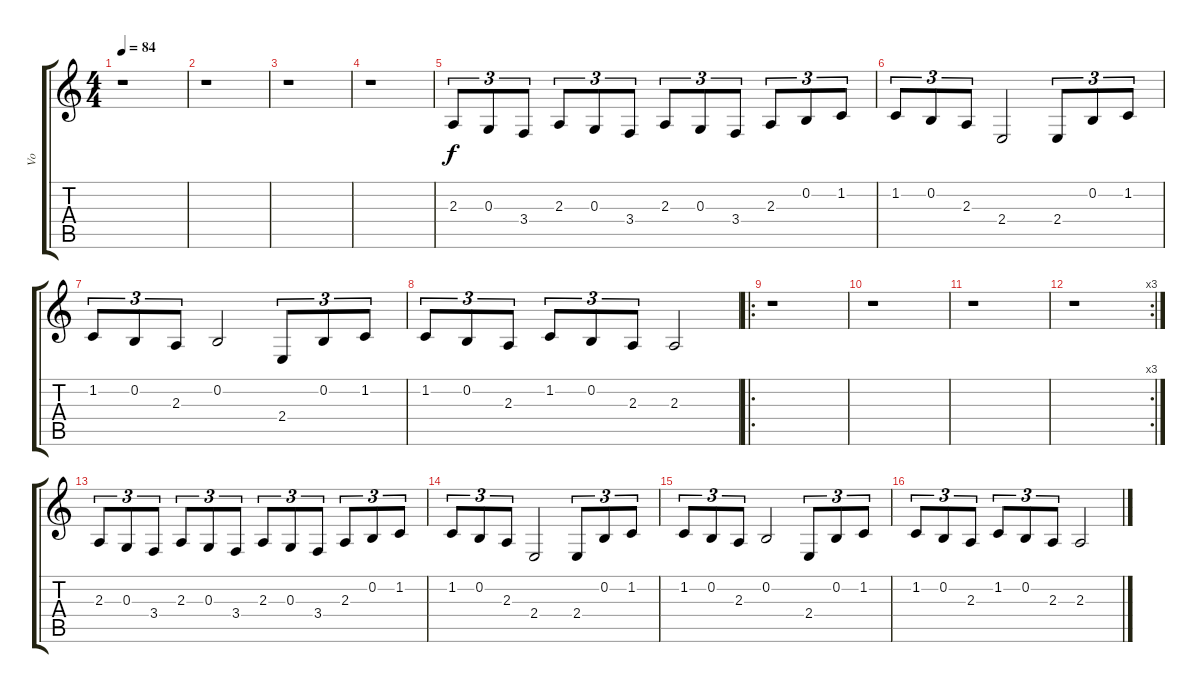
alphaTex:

\track ("Vo" "Vo") {instrument stringensemble1}
\staff {score tabs}
\tuning (E4 B3 G3 D3 A2 E2) {hide}
\ts (4 4)
\tempo 84
\clef g2
\ks c
r.1{dy f instrument stringensemble1} |
r.1 |
r.1 |
r.1 |
2.3.8{tu (3 2)} 0.3.8{tu (3 2)} 3.4.8{tu (3 2)} 2.3.8{tu (3 2)} 0.3.8{tu (3 2)} 3.4.8{tu (3 2)} 2.3.8{tu (3 2)} 0.3.8{tu (3 2)} 3.4.8{tu (3 2)} 2.3.8{tu (3 2)} 0.2.8{tu (3 2)} 1.2.8{tu (3 2)} |
1.2.8{tu (3 2)} 0.2.8{tu (3 2)} 2.3.8{tu (3 2)} 2.4.2 2.4.8{tu (3 2)} 0.2.8{tu (3 2)} 1.2.8{tu (3 2)} |
1.2.8{tu (3 2)} 0.2.8{tu (3 2)} 2.3.8{tu (3 2)} 0.2.2 2.4.8{tu (3 2)} 0.2.8{tu (3 2)} 1.2.8{tu (3 2)} |
1.2.8{tu (3 2)} 0.2.8{tu (3 2)} 2.3.8{tu (3 2)} 1.2.8{tu (3 2)} 0.2.8{tu (3 2)} 2.3.8{tu (3 2)} 2.3.2 |
\ro
r.1 |
r.1 |
r.1 |
\rc 3
r.1 |
2.3.8{tu (3 2)} 0.3.8{tu (3 2)} 3.4.8{tu (3 2)} 2.3.8{tu (3 2)} 0.3.8{tu (3 2)} 3.4.8{tu (3 2)} 2.3.8{tu (3 2)} 0.3.8{tu (3 2)} 3.4.8{tu (3 2)} 2.3.8{tu (3 2)} 0.2.8{tu (3 2)} 1.2.8{tu (3 2)} |
1.2.8{tu (3 2)} 0.2.8{tu (3 2)} 2.3.8{tu (3 2)} 2.4.2 2.4.8{tu (3 2)} 0.2.8{tu (3 2)} 1.2.8{tu (3 2)} |
1.2.8{tu (3 2)} 0.2.8{tu (3 2)} 2.3.8{tu (3 2)} 0.2.2 2.4.8{tu (3 2)} 0.2.8{tu (3 2)} 1.2.8{tu (3 2)} |
1.2.8{tu (3 2)} 0.2.8{tu (3 2)} 2.3.8{tu (3 2)} 1.2.8{tu (3 2)} 0.2.8{tu (3 2)} 2.3.8{tu (3 2)} 2.3.2
